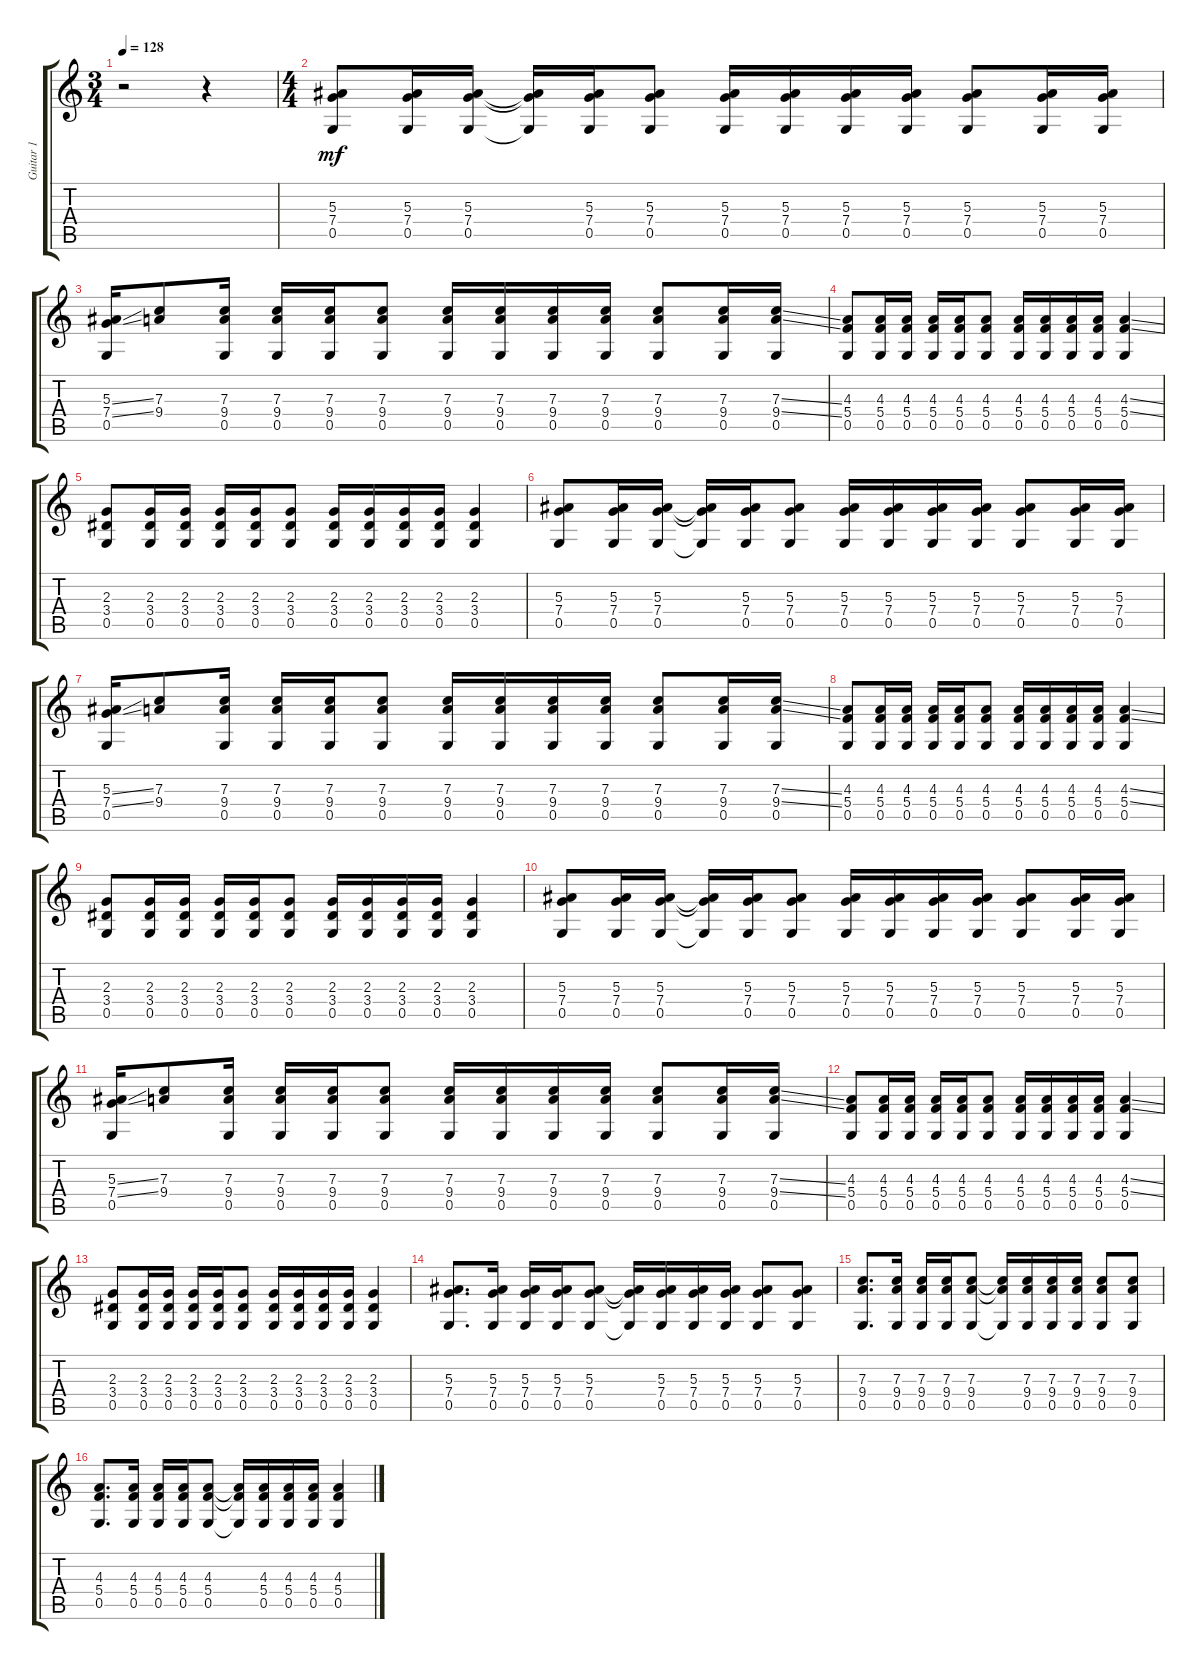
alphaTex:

\track ("Guitar 1" "Guitar 1") {instrument acousticguitarsteel}
\staff {score tabs}
\tuning (D4 A3 F3 C3 G2 C2) {hide}
\ts (3 4)
\tempo 128
\clef g2
\ks c
r.2{dy mf instrument acousticguitarsteel} r.4 |
\ts (4 4)
(5.3 7.4 0.5).8 (5.3 7.4 0.5).16 (5.3 7.4 0.5).16 (5.3{t} 7.4{t} 0.5{t}).16 (5.3 7.4 0.5).16 (5.3 7.4 0.5).8 (5.3 7.4 0.5).16 (5.3 7.4 0.5).16 (5.3 7.4 0.5).16 (5.3 7.4 0.5).16 (5.3 7.4 0.5).8 (5.3 7.4 0.5).16 (5.3 7.4 0.5).16 |
(5.3{ss} 7.4{ss} 0.5).16 (7.3 9.4).8 (7.3 9.4 0.5).16 (7.3 9.4 0.5).16 (7.3 9.4 0.5).16 (7.3 9.4 0.5).8 (7.3 9.4 0.5).16 (7.3 9.4 0.5).16 (7.3 9.4 0.5).16 (7.3 9.4 0.5).16 (7.3 9.4 0.5).8 (7.3 9.4 0.5).16 (7.3{ss} 9.4{ss} 0.5).16 |
(4.3 5.4 0.5).8 (4.3 5.4 0.5).16 (4.3 5.4 0.5).16 (4.3 5.4 0.5).16 (4.3 5.4 0.5).16 (4.3 5.4 0.5).8 (4.3 5.4 0.5).16 (4.3 5.4 0.5).16 (4.3 5.4 0.5).16 (4.3 5.4 0.5).16 (4.3{ss} 5.4{ss} 0.5).4 |
(2.3 3.4 0.5).8 (2.3 3.4 0.5).16 (2.3 3.4 0.5).16 (2.3 3.4 0.5).16 (2.3 3.4 0.5).16 (2.3 3.4 0.5).8 (2.3 3.4 0.5).16 (2.3 3.4 0.5).16 (2.3 3.4 0.5).16 (2.3 3.4 0.5).16 (2.3 3.4 0.5).4 |
(5.3 7.4 0.5).8 (5.3 7.4 0.5).16 (5.3 7.4 0.5).16 (5.3{t} 7.4{t} 0.5{t}).16 (5.3 7.4 0.5).16 (5.3 7.4 0.5).8 (5.3 7.4 0.5).16 (5.3 7.4 0.5).16 (5.3 7.4 0.5).16 (5.3 7.4 0.5).16 (5.3 7.4 0.5).8 (5.3 7.4 0.5).16 (5.3 7.4 0.5).16 |
(5.3{ss} 7.4{ss} 0.5).16 (7.3 9.4).8 (7.3 9.4 0.5).16 (7.3 9.4 0.5).16 (7.3 9.4 0.5).16 (7.3 9.4 0.5).8 (7.3 9.4 0.5).16 (7.3 9.4 0.5).16 (7.3 9.4 0.5).16 (7.3 9.4 0.5).16 (7.3 9.4 0.5).8 (7.3 9.4 0.5).16 (7.3{ss} 9.4{ss} 0.5).16 |
(4.3 5.4 0.5).8 (4.3 5.4 0.5).16 (4.3 5.4 0.5).16 (4.3 5.4 0.5).16 (4.3 5.4 0.5).16 (4.3 5.4 0.5).8 (4.3 5.4 0.5).16 (4.3 5.4 0.5).16 (4.3 5.4 0.5).16 (4.3 5.4 0.5).16 (4.3{ss} 5.4{ss} 0.5).4 |
(2.3 3.4 0.5).8 (2.3 3.4 0.5).16 (2.3 3.4 0.5).16 (2.3 3.4 0.5).16 (2.3 3.4 0.5).16 (2.3 3.4 0.5).8 (2.3 3.4 0.5).16 (2.3 3.4 0.5).16 (2.3 3.4 0.5).16 (2.3 3.4 0.5).16 (2.3 3.4 0.5).4 |
(5.3 7.4 0.5).8 (5.3 7.4 0.5).16 (5.3 7.4 0.5).16 (5.3{t} 7.4{t} 0.5{t}).16 (5.3 7.4 0.5).16 (5.3 7.4 0.5).8 (5.3 7.4 0.5).16 (5.3 7.4 0.5).16 (5.3 7.4 0.5).16 (5.3 7.4 0.5).16 (5.3 7.4 0.5).8 (5.3 7.4 0.5).16 (5.3 7.4 0.5).16 |
(5.3{ss} 7.4{ss} 0.5).16 (7.3 9.4).8 (7.3 9.4 0.5).16 (7.3 9.4 0.5).16 (7.3 9.4 0.5).16 (7.3 9.4 0.5).8 (7.3 9.4 0.5).16 (7.3 9.4 0.5).16 (7.3 9.4 0.5).16 (7.3 9.4 0.5).16 (7.3 9.4 0.5).8 (7.3 9.4 0.5).16 (7.3{ss} 9.4{ss} 0.5).16 |
(4.3 5.4 0.5).8 (4.3 5.4 0.5).16 (4.3 5.4 0.5).16 (4.3 5.4 0.5).16 (4.3 5.4 0.5).16 (4.3 5.4 0.5).8 (4.3 5.4 0.5).16 (4.3 5.4 0.5).16 (4.3 5.4 0.5).16 (4.3 5.4 0.5).16 (4.3{ss} 5.4{ss} 0.5).4 |
(2.3 3.4 0.5).8 (2.3 3.4 0.5).16 (2.3 3.4 0.5).16 (2.3 3.4 0.5).16 (2.3 3.4 0.5).16 (2.3 3.4 0.5).8 (2.3 3.4 0.5).16 (2.3 3.4 0.5).16 (2.3 3.4 0.5).16 (2.3 3.4 0.5).16 (2.3 3.4 0.5).4 |
(5.3 7.4 0.5).8{d} (5.3 7.4 0.5).16 (5.3 7.4 0.5).16 (5.3 7.4 0.5).16 (5.3 7.4 0.5).8 (5.3{t} 7.4{t} 0.5{t}).16 (5.3 7.4 0.5).16 (5.3 7.4 0.5).16 (5.3 7.4 0.5).16 (5.3 7.4 0.5).8 (5.3 7.4 0.5).8 |
(7.3 9.4 0.5).8{d} (7.3 9.4 0.5).16 (7.3 9.4 0.5).16 (7.3 9.4 0.5).16 (7.3 9.4 0.5).8 (7.3{t} 9.4{t} 0.5{t}).16 (7.3 9.4 0.5).16 (7.3 9.4 0.5).16 (7.3 9.4 0.5).16 (7.3 9.4 0.5).8 (7.3 9.4 0.5).8 |
(4.3 5.4 0.5).8{d} (4.3 5.4 0.5).16 (4.3 5.4 0.5).16 (4.3 5.4 0.5).16 (4.3 5.4 0.5).8 (4.3{t} 5.4{t} 0.5{t}).16 (4.3 5.4 0.5).16 (4.3 5.4 0.5).16 (4.3 5.4 0.5).16 (4.3 5.4 0.5).4
